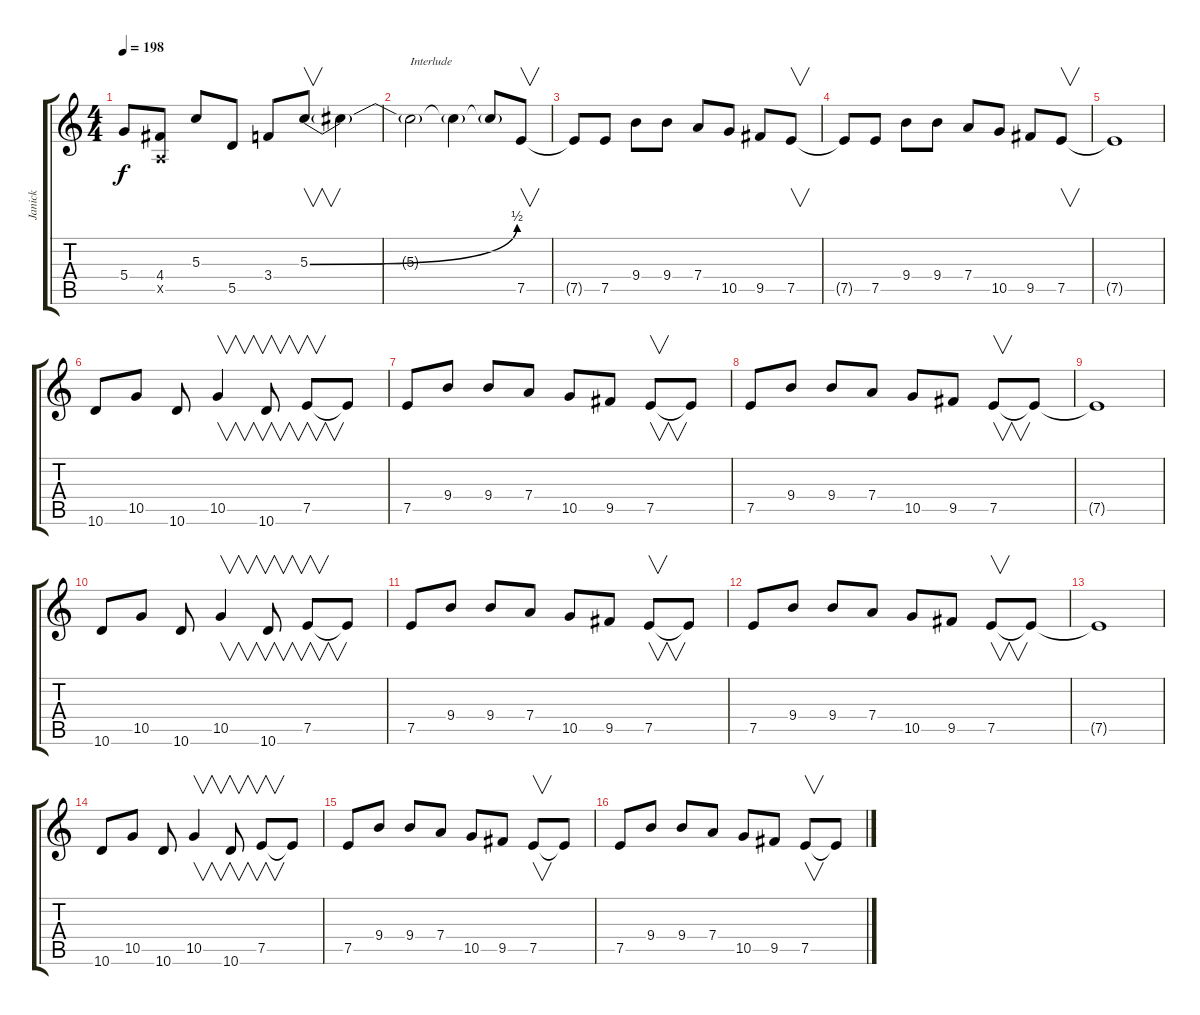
\track ("Janick" "Janick") {instrument distortionguitar}
\staff {score tabs}
\tuning (E4 B3 G3 D3 A2 E2) {hide}
\ts (4 4)
\tempo 198
\clef g2
\ks c
5.4.8{dy f} (4.4 0.5{x}).8 5.3.8 5.5.8 3.4.8 5.3{be (bend 0 0 60 2)}.8{v} 5.3{t}.4 |
5.3{t}.2{txt "Interlude"} 5.3{t}.4 5.3{t}.8 7.5.8{v volume 8} |
7.5{t}.8 7.5.8 9.4.8 9.4.8 7.4.8 10.5.8 9.5.8 7.5.8{v} |
7.5{t}.8 7.5.8 9.4.8 9.4.8 7.4.8 10.5.8 9.5.8 7.5.8{v} |
7.5{t}.1 |
10.6.8 10.5.8 10.6.8 10.5.4{v} 10.6.8{v} 7.5.8{v} 7.5{t}.8 |
7.5.8 9.4.8 9.4.8 7.4.8 10.5.8 9.5.8 7.5.8{v} 7.5{t}.8 |
7.5.8 9.4.8 9.4.8 7.4.8 10.5.8 9.5.8 7.5.8{v} 7.5{t}.8 |
7.5{t}.1 |
10.6.8 10.5.8 10.6.8 10.5.4{v} 10.6.8{v} 7.5.8{v} 7.5{t}.8 |
7.5.8 9.4.8 9.4.8 7.4.8 10.5.8 9.5.8 7.5.8{v} 7.5{t}.8 |
7.5.8 9.4.8 9.4.8 7.4.8 10.5.8 9.5.8 7.5.8{v} 7.5{t}.8 |
7.5{t}.1 |
10.6.8 10.5.8 10.6.8 10.5.4{v} 10.6.8{v} 7.5.8{v} 7.5{t}.8 |
7.5.8 9.4.8 9.4.8 7.4.8 10.5.8 9.5.8 7.5.8{v} 7.5{t}.8 |
7.5.8 9.4.8 9.4.8 7.4.8 10.5.8 9.5.8 7.5.8{v} 7.5{t}.8
